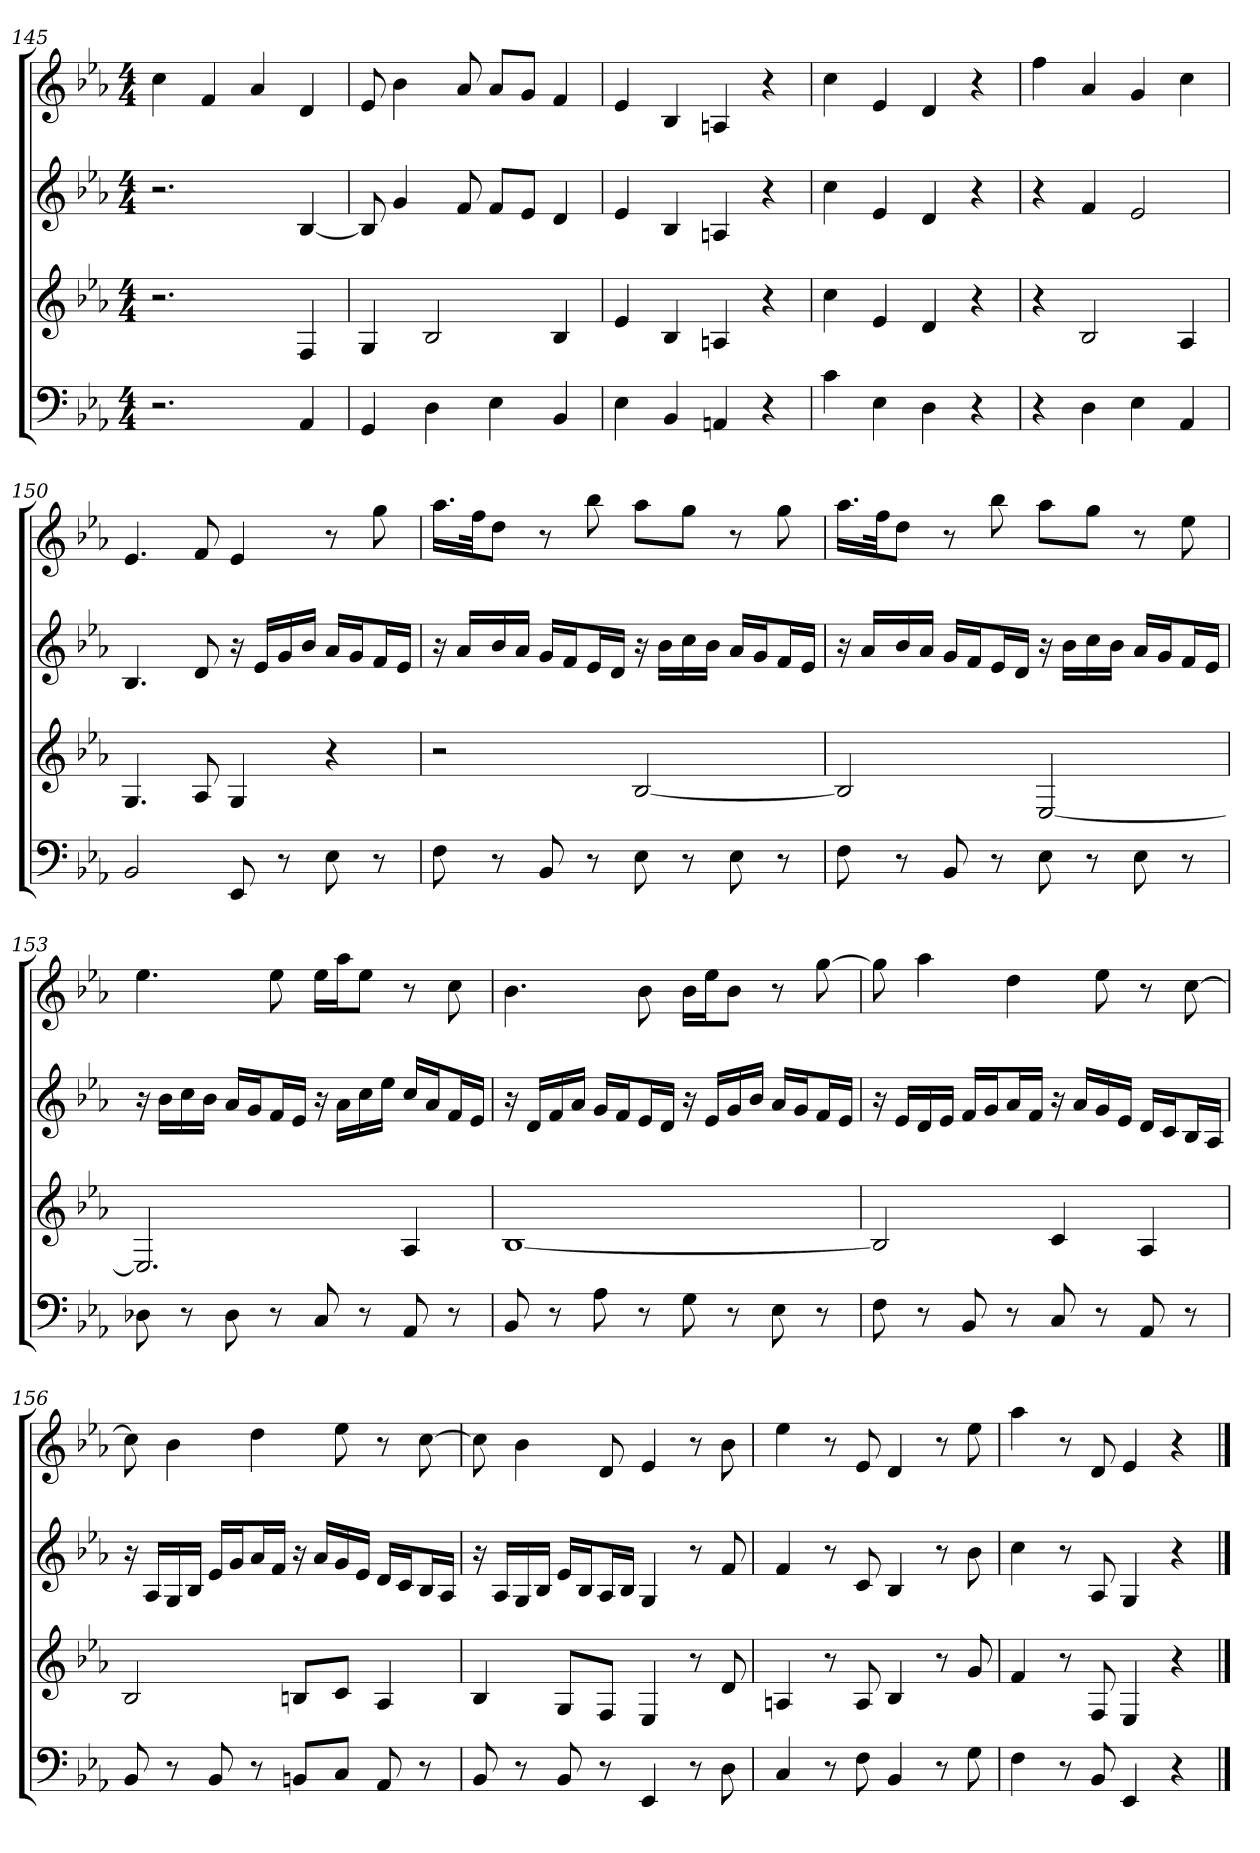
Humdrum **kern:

**kern	**kern	**kern	**kern
*part4	*part3	*part2	*part1
*staff4	*staff3	*staff2	*staff1
*k[b-e-a-]	*k[b-e-a-]	*k[b-e-a-]	*k[b-e-a-]
*E-:	*E-:	*E-:	*E-:
*M4/4	*M4/4	*M4/4	*M4/4
=145	=145	=145	=145
2.r	2.r	2.r	4cc
.	.	.	4f
.	.	.	4a-
4AA-	4F	[4B-	4d
=146	=146	=146	=146
4GG	4G	8B-]	8e-
.	.	4g	4b-
4D	2B-	.	.
.	.	8f	8a-
4E-	.	8fL	8a-L
.	.	8e-J	8gJ
4BB-	4B-	4d	4f
=147	=147	=147	=147
4E-	4e-	4e-	4e-
4BB-	4B-	4B-	4B-
4AAn	4An	4An	4An
4r	4r	4r	4r
=148	=148	=148	=148
4c	4cc	4cc	4cc
4E-	4e-	4e-	4e-
4D	4d	4d	4d
4r	4r	4r	4r
=149	=149	=149	=149
4r	4r	4r	4ff
4D	2B-	4f	4a-
4E-	.	2e-	4g
4AA-	4A-	.	4cc
=150	=150	=150	=150
2BB-	4.G	4.B-	4.e-
.	8A-	8d	8f
8EE-	4G	16r	4e-
.	.	16e-LL	.
8r	.	16g	.
.	.	16b-JJ	.
8E-	4r	16a-LL	8r
.	.	16gJ	.
8r	.	16fL	8gg
.	.	16e-JJ	.
=151	=151	=151	=151
8F	2r	16r	16.aa-LL
.	.	16a-LL	.
.	.	.	32ffJk
8r	.	16b-	8ddJ
.	.	16a-JJ	.
8BB-	.	16gLL	8r
.	.	16fJ	.
8r	.	16e-L	8bb-
.	.	16dJJ	.
8E-	[2B-	16r	8aa-L
.	.	16b-LL	.
8r	.	16cc	8ggJ
.	.	16b-JJ	.
8E-	.	16a-LL	8r
.	.	16gJ	.
8r	.	16fL	8gg
.	.	16e-JJ	.
=152	=152	=152	=152
8F	2B-]	16r	16.aa-LL
.	.	16a-LL	.
.	.	.	32ffJk
8r	.	16b-	8ddJ
.	.	16a-JJ	.
8BB-	.	16gLL	8r
.	.	16fJ	.
8r	.	16e-L	8bb-
.	.	16dJJ	.
8E-	[2E-	16r	8aa-L
.	.	16b-LL	.
8r	.	16cc	8ggJ
.	.	16b-JJ	.
8E-	.	16a-LL	8r
.	.	16gJ	.
8r	.	16fL	8ee-
.	.	16e-JJ	.
=153	=153	=153	=153
8D-X	2.E-]	16r	4.ee-
.	.	16b-LL	.
8r	.	16cc	.
.	.	16b-JJ	.
8D-	.	16a-LL	.
.	.	16gJ	.
8r	.	16fL	8ee-
.	.	16e-JJ	.
8C	.	16r	16ee-LL
.	.	16a-LL	16aa-J
8r	.	16cc	8ee-J
.	.	16ee-JJ	.
8AA-	4A-	16ccLL	8r
.	.	16a-J	.
8r	.	16fL	8cc
.	.	16e-JJ	.
=154	=154	=154	=154
8BB-	[1B-	16r	4.b-
.	.	16dLL	.
8r	.	16f	.
.	.	16a-JJ	.
8A-	.	16gLL	.
.	.	16fJ	.
8r	.	16e-L	8b-
.	.	16dJJ	.
8G	.	16r	16b-LL
.	.	16e-LL	16ee-J
8r	.	16g	8b-J
.	.	16b-JJ	.
8E-	.	16a-LL	8r
.	.	16gJ	.
8r	.	16fL	[8gg
.	.	16e-JJ	.
=155	=155	=155	=155
8F	2B-]	16r	8gg]
.	.	16e-LL	.
8r	.	16d	4aa-
.	.	16e-JJ	.
8BB-	.	16fLL	.
.	.	16gJ	.
8r	.	16a-L	4dd
.	.	16fJJ	.
8C	4c	16r	.
.	.	16a-LL	.
8r	.	16g	8ee-
.	.	16e-JJ	.
8AA-	4A-	16dLL	8r
.	.	16cJ	.
8r	.	16B-L	[8cc
.	.	16A-JJ	.
=156	=156	=156	=156
8BB-	2B-	16r	8cc]
.	.	16A-LL	.
8r	.	16G	4b-
.	.	16B-JJ	.
8BB-	.	16e-LL	.
.	.	16gJ	.
8r	.	16a-L	4dd
.	.	16fJJ	.
8BBnL	8BnL	16r	.
.	.	16a-LL	.
8CJ	8cJ	16g	8ee-
.	.	16e-JJ	.
8AA-	4A-	16dLL	8r
.	.	16cJ	.
8r	.	16B-L	[8cc
.	.	16A-JJ	.
=157	=157	=157	=157
8BB-	4B-	16r	8cc]
.	.	16A-LL	.
8r	.	16G	4b-
.	.	16B-JJ	.
8BB-	8GL	16e-LL	.
.	.	16B-J	.
8r	8FJ	16A-L	8d
.	.	16B-JJ	.
4EE-	4E-	4G	4e-
8r	8r	8r	8r
8D	8d	8f	8b-
=158	=158	=158	=158
4C	4An	4f	4ee-
8r	8r	8r	8r
8F	8A	8c	8e-
4BB-	4B-	4B-	4d
8r	8r	8r	8r
8G	8g	8b-	8ee-
=159	=159	=159	=159
4F	4f	4cc	4aa-
8r	8r	8r	8r
8BB-	8F	8A-	8d
4EE-	4E-	4G	4e-
4r	4r	4r	4r
==	==	==	==
*-	*-	*-	*-
